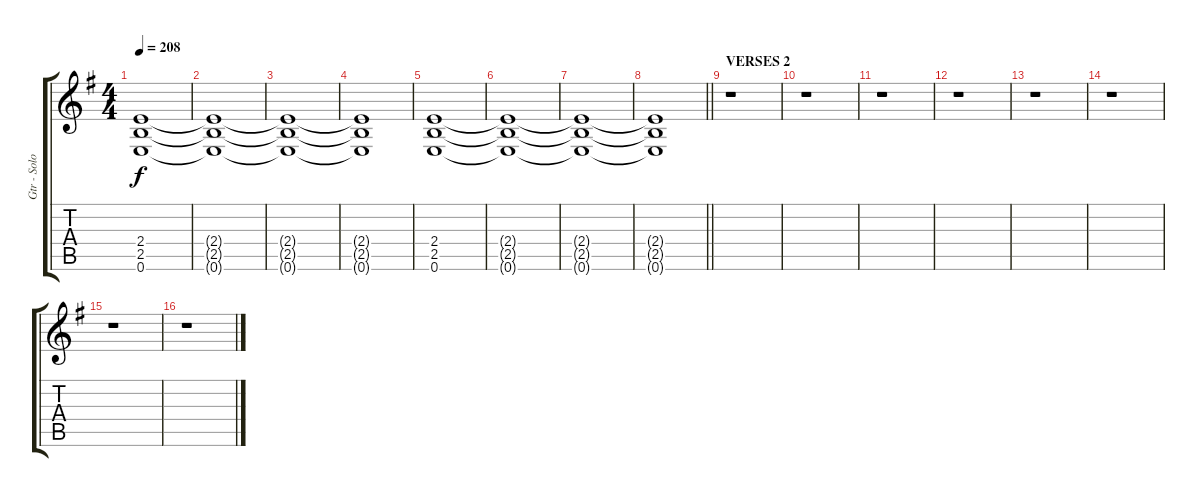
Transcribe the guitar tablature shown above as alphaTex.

\track ("Gtr - Solo" "Gtr - Solo") {instrument overdrivenguitar}
\staff {score tabs}
\tuning (E4 B3 G3 D3 A2 E2) {hide}
\ts (4 4)
\tempo 208
\clef g2
\ks eminor
(2.4 2.5 0.6).1{dy f} |
(2.4{t} 2.5{t} 0.6{t}).1 |
(2.4{t} 2.5{t} 0.6{t}).1 |
(2.4{t} 2.5{t} 0.6{t}).1 |
(2.4 2.5 0.6).1 |
(2.4{t} 2.5{t} 0.6{t}).1 |
(2.4{t} 2.5{t} 0.6{t}).1 |
\barLineRight lightlight
(2.4{t} 2.5{t} 0.6{t}).1 |
\section ("" "VERSES 2")
r.1 |
r.1 |
r.1 |
r.1 |
r.1 |
r.1 |
r.1 |
r.1
